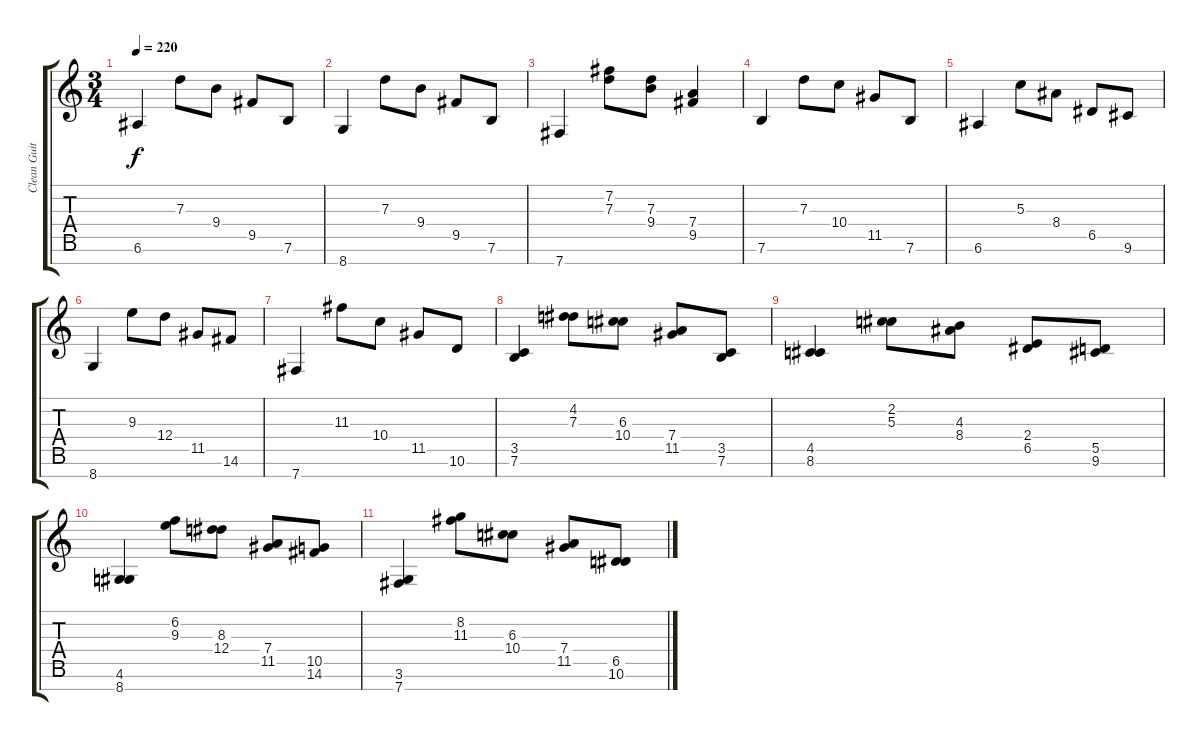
\track ("Clean Guitar #1" "Clean Guit") {instrument electricguitarjazz}
\staff {score tabs}
\tuning (E4 B3 G3 D3 A2 E2 B1) {hide}
\ts (3 4)
\tempo 220
\clef g2
\ks c
6.6.4{dy f} 7.3.8 9.4.8 9.5.8 7.6.8 |
8.7.4 7.3.8 9.4.8 9.5.8 7.6.8 |
7.7.4 (7.2 7.3).8 (7.3 9.4).8 (7.4 9.5).4 |
7.6.4 7.3.8 10.4.8 11.5.8 7.6.8 |
6.6.4 5.3.8 8.4.8 6.5.8 9.6.8 |
8.7.4 9.3.8 12.4.8 11.5.8 14.6.8 |
7.7.4 11.3.8 10.4.8 11.5.8 10.6.8 |
(3.5 7.6).4 (4.2 7.3).8 (6.3 10.4).8 (7.4 11.5).8 (3.5 7.6).8 |
(4.5 8.6).4 (2.2 5.3).8 (4.3 8.4).8 (2.4 6.5).8 (5.5 9.6).8 |
(4.6 8.7).4 (6.2 9.3).8 (8.3 12.4).8 (7.4 11.5).8 (10.5 14.6).8 |
(3.6 7.7).4 (8.2 11.3).8 (6.3 10.4).8 (7.4 11.5).8 (6.5 10.6).8
